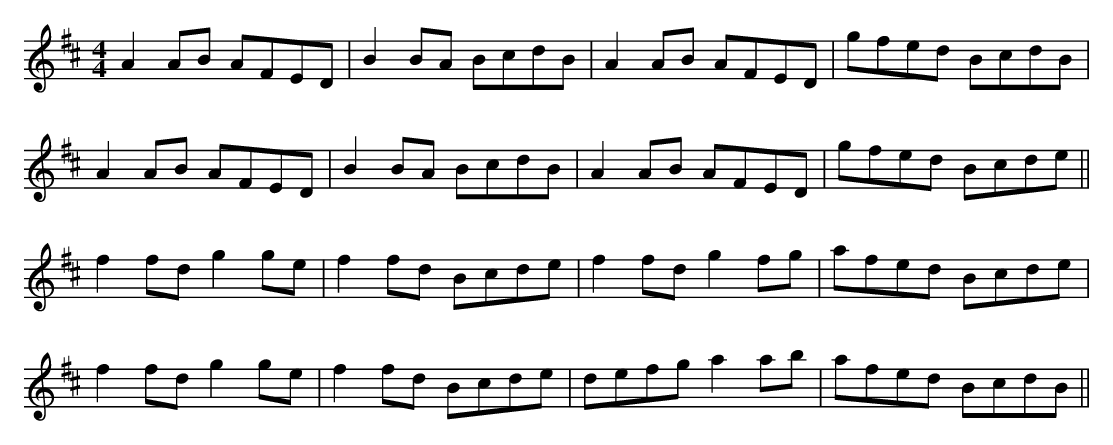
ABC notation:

X:1
M:4/4
K:D
A2AB AFED|B2BA BcdB|A2AB AFED|gfed BcdB|
A2AB AFED|B2BA BcdB|A2AB AFED|gfed Bcde||
f2fd g2ge|f2fd Bcde|f2fd g2fg|afed Bcde|
f2fd g2ge|f2fd Bcde|defg a2ab|afed BcdB||
